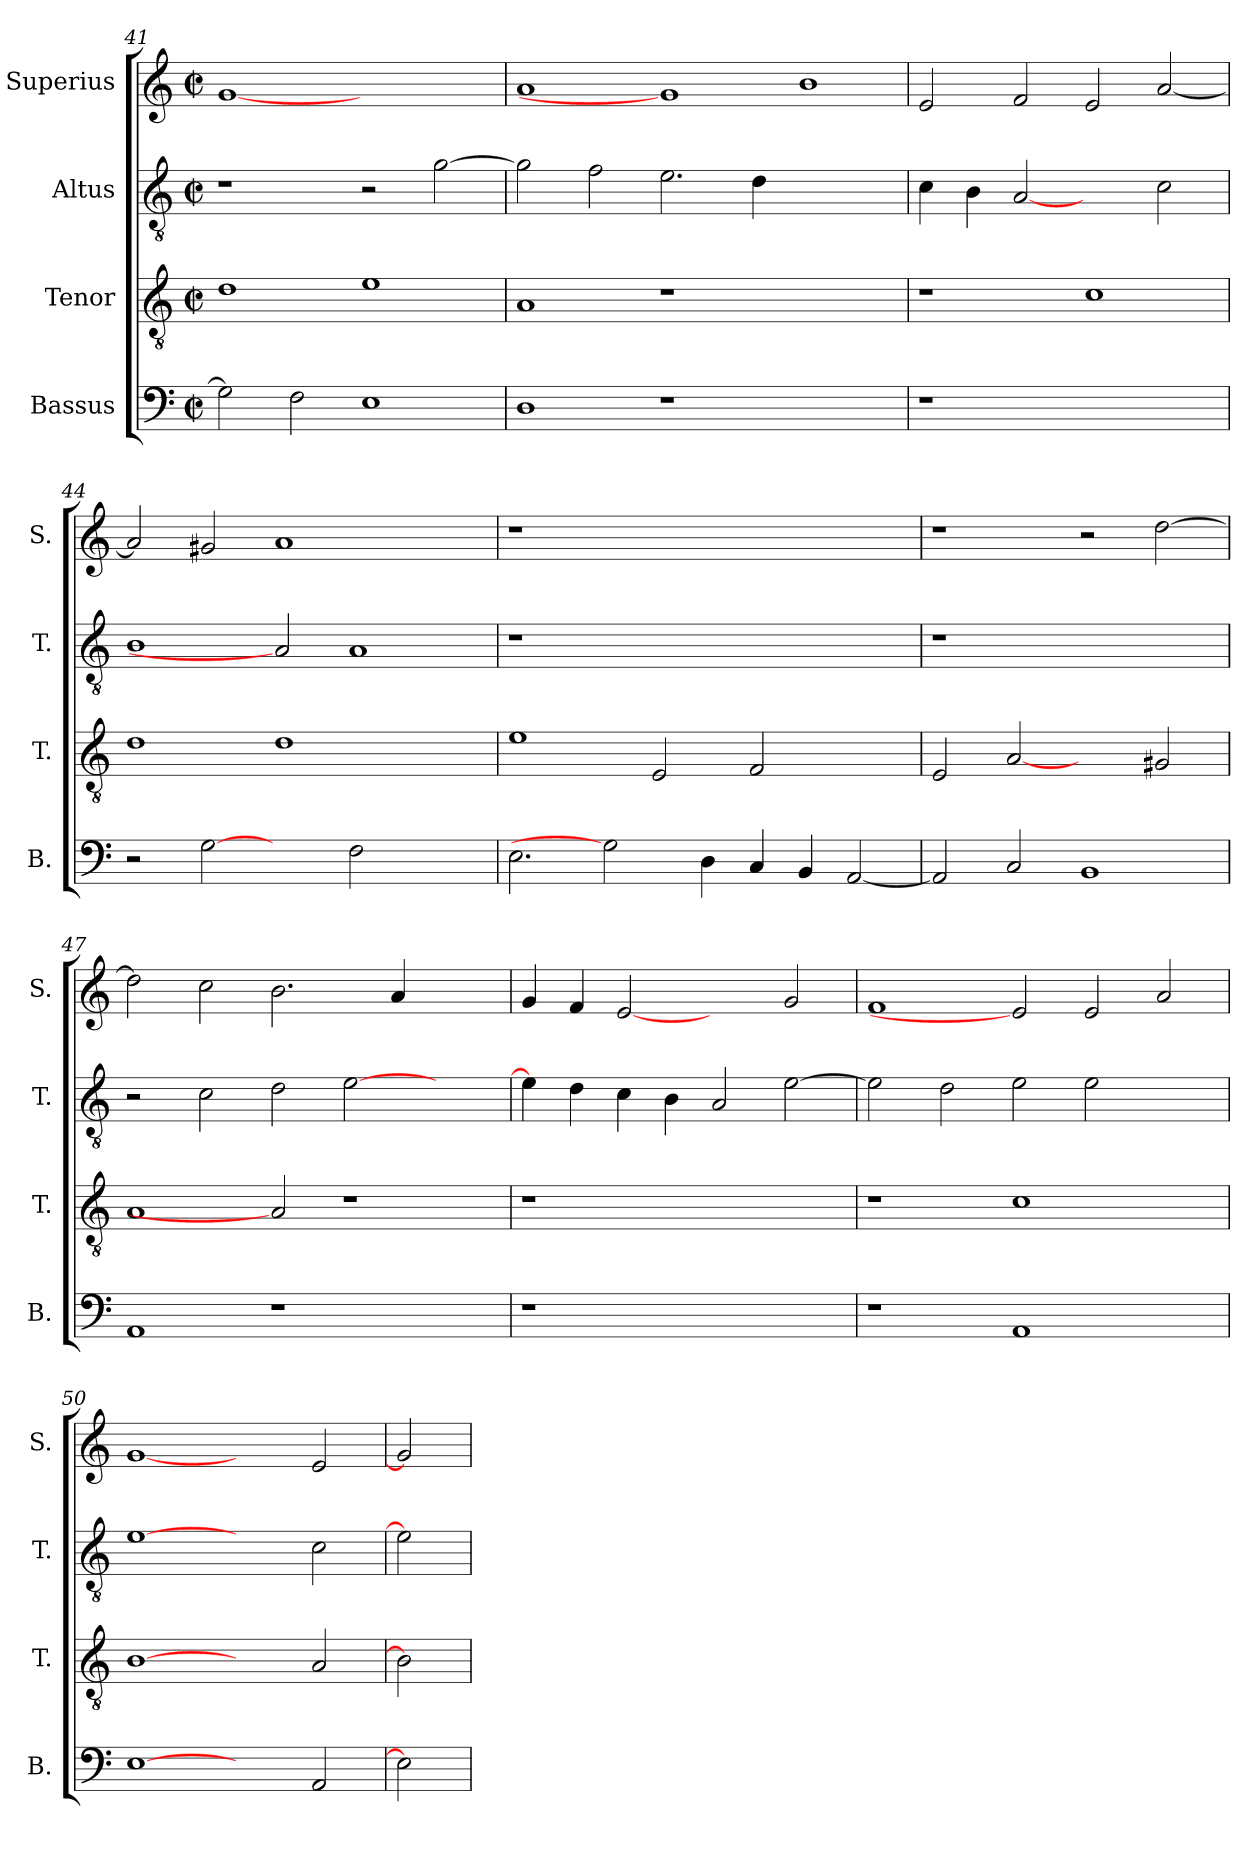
**kern	**kern	**kern	**kern
*part4	*part3	*part2	*part1
*staff4	*staff3	*staff2	*staff1
*I"Bassus	*I"Tenor	*I"Altus	*I"Superius
*I'B.	*I'T.	*I'T.	*I'S.
*clefF4	*clefGv2	*clefGv2	*clefG2
*	*ITrd7c12	*ITrd7c12	*
*k[]	*k[]	*k[]	*k[]
*C:	*C:	*C:	*C:
*M2/2	*M2/2	*M2/2	*M2/2
*met(c|)	*met(c|)	*met(c|)	*met(c|)
=41	=41	=41	=41
2Gi\]	1Di	1r	[1gi
2Fi\	.	.	.
1Ei	1Ei	2r	1ryy
.	.	[>2Gi\	.
=42	=42	=42	=42
1Di	1AAi	2Gi\]	1ai
.	.	2Fi\	.
1r	1r	2.Ei\	1gi]
.	.	4Di\	.
1ryy	1ryy	1ryy	1bi
=43	=43	=43	=43
!LO:N:vis=1	!	!	!
1r	1r	4Ci\	2ei/
.	.	4BBi\	.
.	.	[2AAi	2fi/
1ryy	1Ci	2ryy	2ei/
.	.	2Ci\	[<2ai/
=44	=44	=44	=44
2r	1Di	1BBi	2ai/]
[2Gi	.	.	2g#Xi/
2ryy	1Di	2AAi]	1ai
2Fi\	.	1AAi	.
2ryy	2ryy	.	2ryy
!!LO:PB:g=z
=45	=45	=45	=45
!	!	!LO:N:vis=1	!LO:N:vis=1
2.Ei\	1Ei	1r	1r
2Gi]	.	.	.
.	2EEi/	1.ryy	1.ryy
4Di\	.	.	.
4Ci/	2FFi/	.	.
4BBi/	.	.	.
[<2AAi/	2ryy	.	.
=46	=46	=46	=46
!	!	!LO:N:vis=1	!
2AAi/]	2EEi/	1r	1r
2Ci/	[2AAi	.	.
1BBi	2ryy	1ryy	2r
.	2GG#Xi/	.	[>2ddi\
=47	=47	=47	=47
1AAi	1AAi	2r	2ddi\]
.	.	2Ci\	2cci\
1r	2AAi]	2Di\	2.bi\
.	1r	[>2Ei\	.
.	.	.	4ai/
2ryy	.	2ryy	2ryy
=48	=48	=48	=48
!LO:N:vis=1	!LO:N:vis=1	!	!
1r	1r	4Ei\]	4gi/
.	.	4Di\	4fi/
.	.	4Ci\	[2ei
.	.	4BBi\	.
1ryy	1ryy	2AAi/	2ryy
.	.	[>2Ei\	2gi/
=49	=49	=49	=49
1r	1r	2Ei\]	1fi
.	.	2Di\	.
1AAi	1Ci	2Ei\	2ei]
.	.	2Ei\	2ei/
2ryy	2ryy	2ryy	2ai/
!!LO:LB:g=z
=50	=50	=50	=50
[1Ei	[1BBi	[1Ei	[1gi
2ryy	2ryy	2ryy	2ryy
2AAi/	2AAi/	2Ci\	2ei/
=51	=51	=51	=51
2Ei]	2BBi]	2Ei]	2gi]
=	=	=	=
*-	*-	*-	*-
